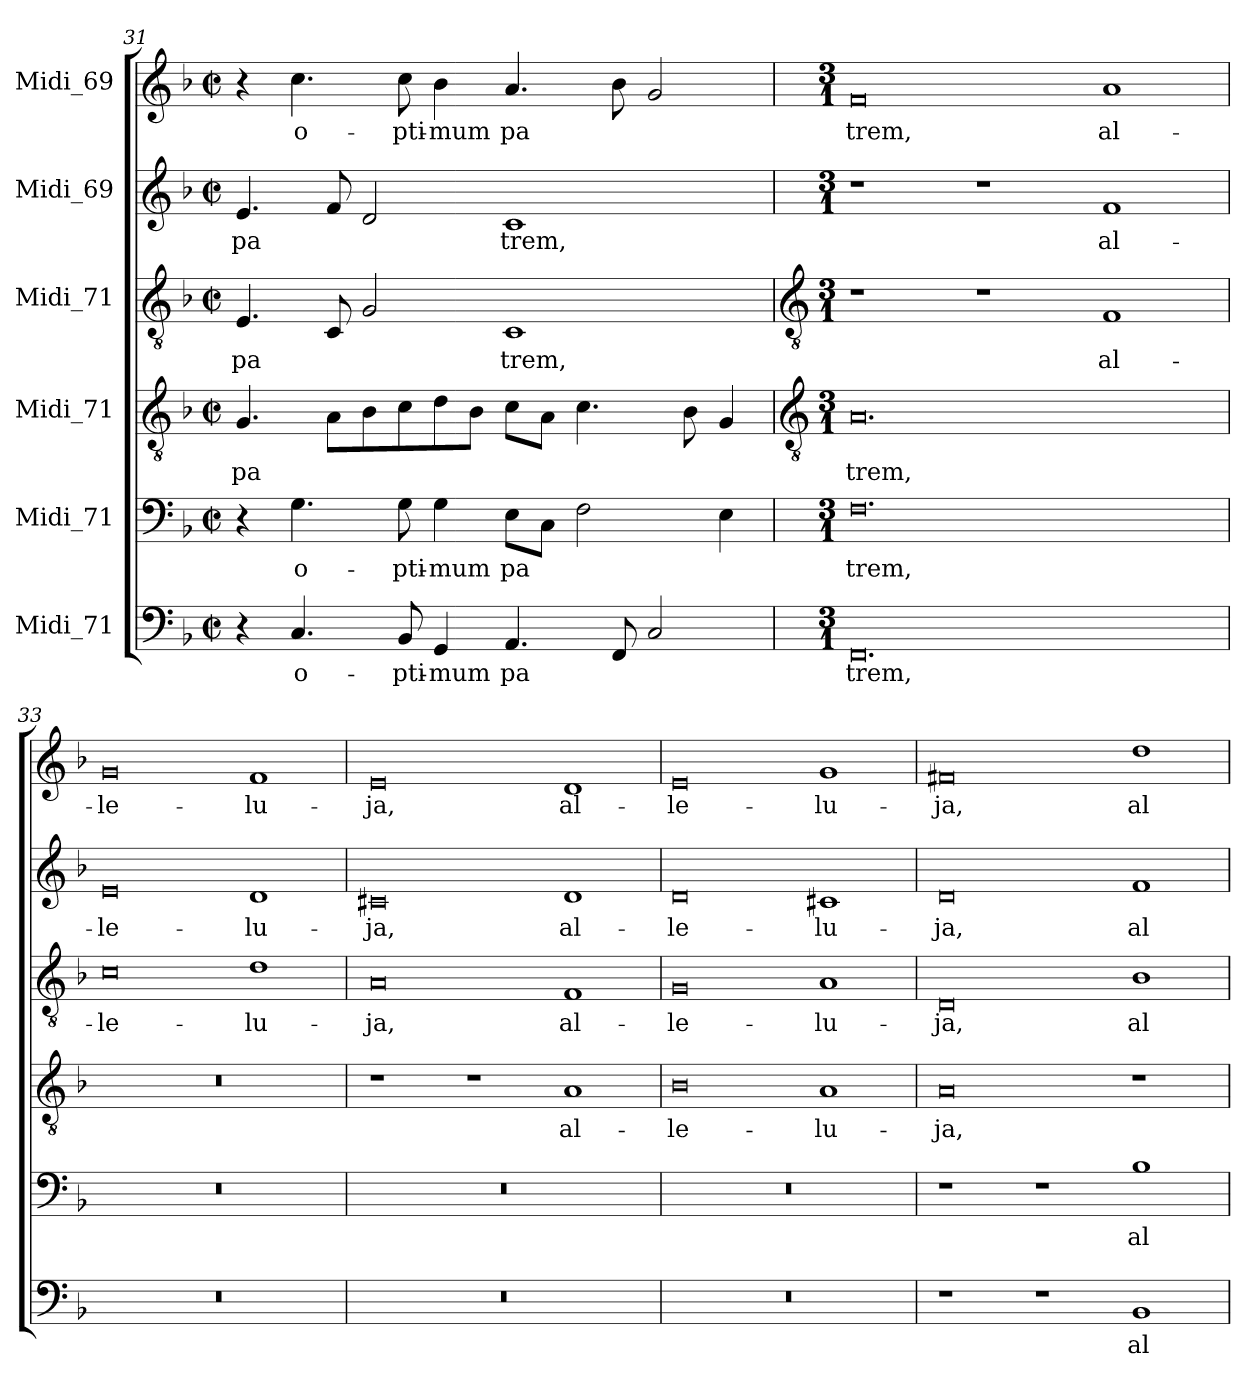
**kern	**text	**kern	**text	**kern	**text	**kern	**text	**kern	**text	**kern	**text
*part6	*part6	*part5	*part5	*part4	*part4	*part3	*part3	*part2	*part2	*part1	*part1
*staff6	*staff6	*staff5	*staff5	*staff4	*staff4	*staff3	*staff3	*staff2	*staff2	*staff1	*staff1
*I"Midi_71	*	*I"Midi_71	*	*I"Midi_71	*	*I"Midi_71	*	*I"Midi_69	*	*I"Midi_69	*
*clefF4	*	*clefF4	*	*clefGv2	*	*clefGv2	*	*clefG2	*	*clefG2	*
*k[b-]	*	*k[b-]	*	*k[b-]	*	*k[b-]	*	*k[b-]	*	*k[b-]	*
*F:	*	*F:	*	*F:	*	*F:	*	*F:	*	*F:	*
*M4/2	*	*M4/2	*	*M4/2	*	*M4/2	*	*M4/2	*	*M4/2	*
*met(c|)	*	*met(c|)	*	*met(c|)	*	*met(c|)	*	*met(c|)	*	*met(c|)	*
=31	=31	=31	=31	=31	=31	=31	=31	=31	=31	=31	=31
!	!	!	!	!	!LO:LY:b	!	!LO:LY:b	!	!LO:LY:b	!	!
4r	.	4r	.	4.G	pa	4.E	pa	4.e	pa	4r	.
!	!LO:LY:b	!	!LO:LY:b	!	!	!	!	!	!	!	!LO:LY:b
4.C	o-	4.G	o-	.	.	.	.	.	.	4.cc	o-
.	.	.	.	8AL	.	8C	.	8f	.	.	.
.	.	.	.	8B-	.	2G	.	2d	.	.	.
!	!LO:LY:b	!	!LO:LY:b	!	!	!	!	!	!	!	!LO:LY:b
8BB-	-pti-	8G	-pti-	8c	.	.	.	.	.	8cc	-pti-
!	!LO:LY:b	!	!LO:LY:b	!	!	!	!	!	!	!	!LO:LY:b
4GG	-mum	4G	-mum	8d	.	.	.	.	.	4b-	-mum
.	.	.	.	8B-J	.	.	.	.	.	.	.
!	!LO:LY:b	!	!LO:LY:b	!	!	!	!LO:LY:b	!	!LO:LY:b	!	!LO:LY:b
4.AA	pa	8EL	pa	8cL	.	1C	trem,	1c	trem,	4.a	pa
.	.	8CJ	.	8AJ	.	.	.	.	.	.	.
.	.	2F	.	4.c	.	.	.	.	.	.	.
8FF	.	.	.	.	.	.	.	.	.	8b-	.
2C	.	.	.	.	.	.	.	.	.	2g	.
.	.	.	.	8B-	.	.	.	.	.	.	.
.	.	4E	.	4G	.	.	.	.	.	.	.
!!LO:LB:g=z
=32	=32	=32	=32	=32	=32	=32	=32	=32	=32	=32	=32
*	*	*	*	*clefGv2	*	*clefGv2	*	*	*	*	*
*M3/1	*	*M3/1	*	*M3/1	*	*M3/1	*	*M3/1	*	*M3/1	*
!	!LO:LY:b	!	!LO:LY:b	!	!LO:LY:b	!	!	!	!	!	!LO:LY:b
0.FF	trem,	0.F	trem,	0.A	trem,	1r	.	1r	.	0f	trem,
.	.	.	.	.	.	1r	.	1r	.	.	.
!	!	!	!	!	!	!	!LO:LY:b	!	!LO:LY:b	!	!LO:LY:b
.	.	.	.	.	.	1F	al-	1f	al-	1a	al-
=33	=33	=33	=33	=33	=33	=33	=33	=33	=33	=33	=33
!	!	!	!	!	!	!	!LO:LY:b	!	!LO:LY:b	!	!LO:LY:b
0.r	.	0.r	.	0.r	.	0c	-le-	0e	-le-	0g	-le-
!	!	!	!	!	!	!	!LO:LY:b	!	!LO:LY:b	!	!LO:LY:b
.	.	.	.	.	.	1d	-lu-	1d	-lu-	1f	-lu-
=34	=34	=34	=34	=34	=34	=34	=34	=34	=34	=34	=34
!	!	!	!	!	!	!	!LO:LY:b	!	!LO:LY:b	!	!LO:LY:b
0.r	.	0.r	.	1r	.	0A	-ja,	0c#X	-ja,	0e	-ja,
.	.	.	.	1r	.	.	.	.	.	.	.
!	!	!	!	!	!LO:LY:b	!	!LO:LY:b	!	!LO:LY:b	!	!LO:LY:b
.	.	.	.	1A	al-	1F	al-	1d	al-	1d	al-
=35	=35	=35	=35	=35	=35	=35	=35	=35	=35	=35	=35
!	!	!	!	!	!LO:LY:b	!	!LO:LY:b	!	!LO:LY:b	!	!LO:LY:b
0.r	.	0.r	.	0B-	-le-	0G	-le-	0d	-le-	0e	-le-
!	!	!	!	!	!LO:LY:b	!	!LO:LY:b	!	!LO:LY:b	!	!LO:LY:b
.	.	.	.	1A	-lu-	1A	-lu-	1c#X	-lu-	1g	-lu-
=36	=36	=36	=36	=36	=36	=36	=36	=36	=36	=36	=36
!	!	!	!	!	!LO:LY:b	!	!LO:LY:b	!	!LO:LY:b	!	!LO:LY:b
1r	.	1r	.	0A	-ja,	0D	-ja,	0d	-ja,	0f#X	-ja,
1r	.	1r	.	.	.	.	.	.	.	.	.
!	!LO:LY:b	!	!LO:LY:b	!	!	!	!LO:LY:b	!	!LO:LY:b	!	!LO:LY:b
1BB-	al-	1B-	al-	1r	.	1B-	al-	1f	al-	1dd	al-
=	=	=	=	=	=	=	=	=	=	=	=
*-	*-	*-	*-	*-	*-	*-	*-	*-	*-	*-	*-
